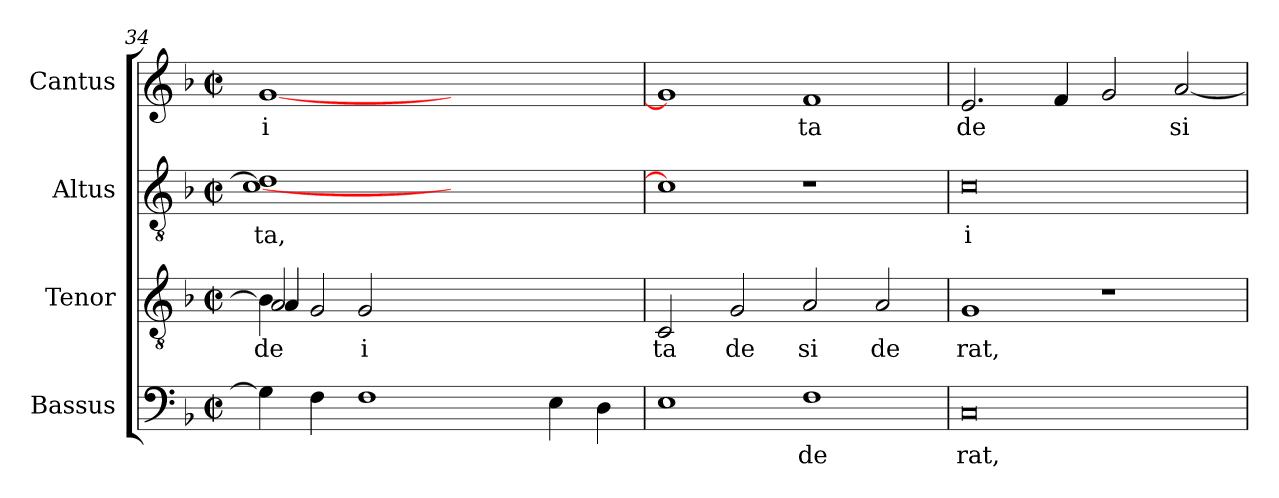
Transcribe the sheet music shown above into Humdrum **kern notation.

**kern	**text	**kern	**text	**kern	**text	**kern	**text
*part4	*part4	*part3	*part3	*part2	*part2	*part1	*part1
*staff4	*staff4	*staff3	*staff3	*staff2	*staff2	*staff1	*staff1
*I"Bassus	*	*I"Tenor	*	*I"Altus	*	*I"Cantus	*
*clefF4	*	*clefGv2	*	*clefGv2	*	*clefG2	*
*k[b-]	*	*k[b-]	*	*k[b-]	*	*k[b-]	*
*F:	*	*F:	*	*F:	*	*F:	*
*M2/2	*	*M2/2	*	*M2/2	*	*M2/2	*
*met(c|)	*	*met(c|)	*	*met(c|)	*	*met(c|)	*
=34	=34	=34	=34	=34	=34	=34	=34
*	*	*^	*	*	*	*	*
!	!	!	!	!LO:LY:b	!	!	!	!
*	*	*	*^	*	*	*	*	*
!	!	!	!	!	!LO:LY:b:cj	!	!LO:LY:b:cj	!	!LO:LY:b:rj
4G\]	.	4B-\]	2A/	4A/	de	1d] [>1c	ta,	[<1g	i
4F\	.	2G/	.	1ryy	.	.	.	.	.
!	!	!	!	!	!LO:LY:b:cj	!	!	!	!
1F	.	.	2G/	.	i	.	.	.	.
.	.	1ryy	.	.	.	.	.	.	.
.	.	.	1ryy	.	.	1ryy	.	1ryy	.
.	.	.	.	2.ryy	.	.	.	.	.
4E\	.	.	.	.	.	.	.	.	.
4D\	.	4ryy	.	.	.	.	.	.	.
*	*	*v	*v	*v	*	*	*	*	*
=35	=35	=35	=35	=35	=35	=35	=35
!	!	!	!LO:LY:b:cj	!	!	!	!
1E	.	2C/	ta	1c]	.	1g]	.
!	!	!	!LO:LY:b:cj	!	!	!	!
.	.	2G/	de	.	.	.	.
!	!LO:LY:b:cj	!	!LO:LY:b:cj	!	!	!	!LO:LY:b:cj
1F	de	2A/	si	1r	.	1f	ta
!	!	!	!LO:LY:b:cj	!	!	!	!
.	.	2A/	de	.	.	.	.
=36	=36	=36	=36	=36	=36	=36	=36
!	!LO:LY:b:cj	!	!LO:LY:b:cj	!	!LO:LY:b:cj	!	!LO:LY:b:cj
0C	rat,	1G	rat,	0c	i	2.e/	de
.	.	.	.	.	.	4f/	.
.	.	1r	.	.	.	2g/	.
!	!	!	!	!	!	!	!LO:LY:b:cj
.	.	.	.	.	.	[<2a/	si
=	=	=	=	=	=	=	=
*-	*-	*-	*-	*-	*-	*-	*-
